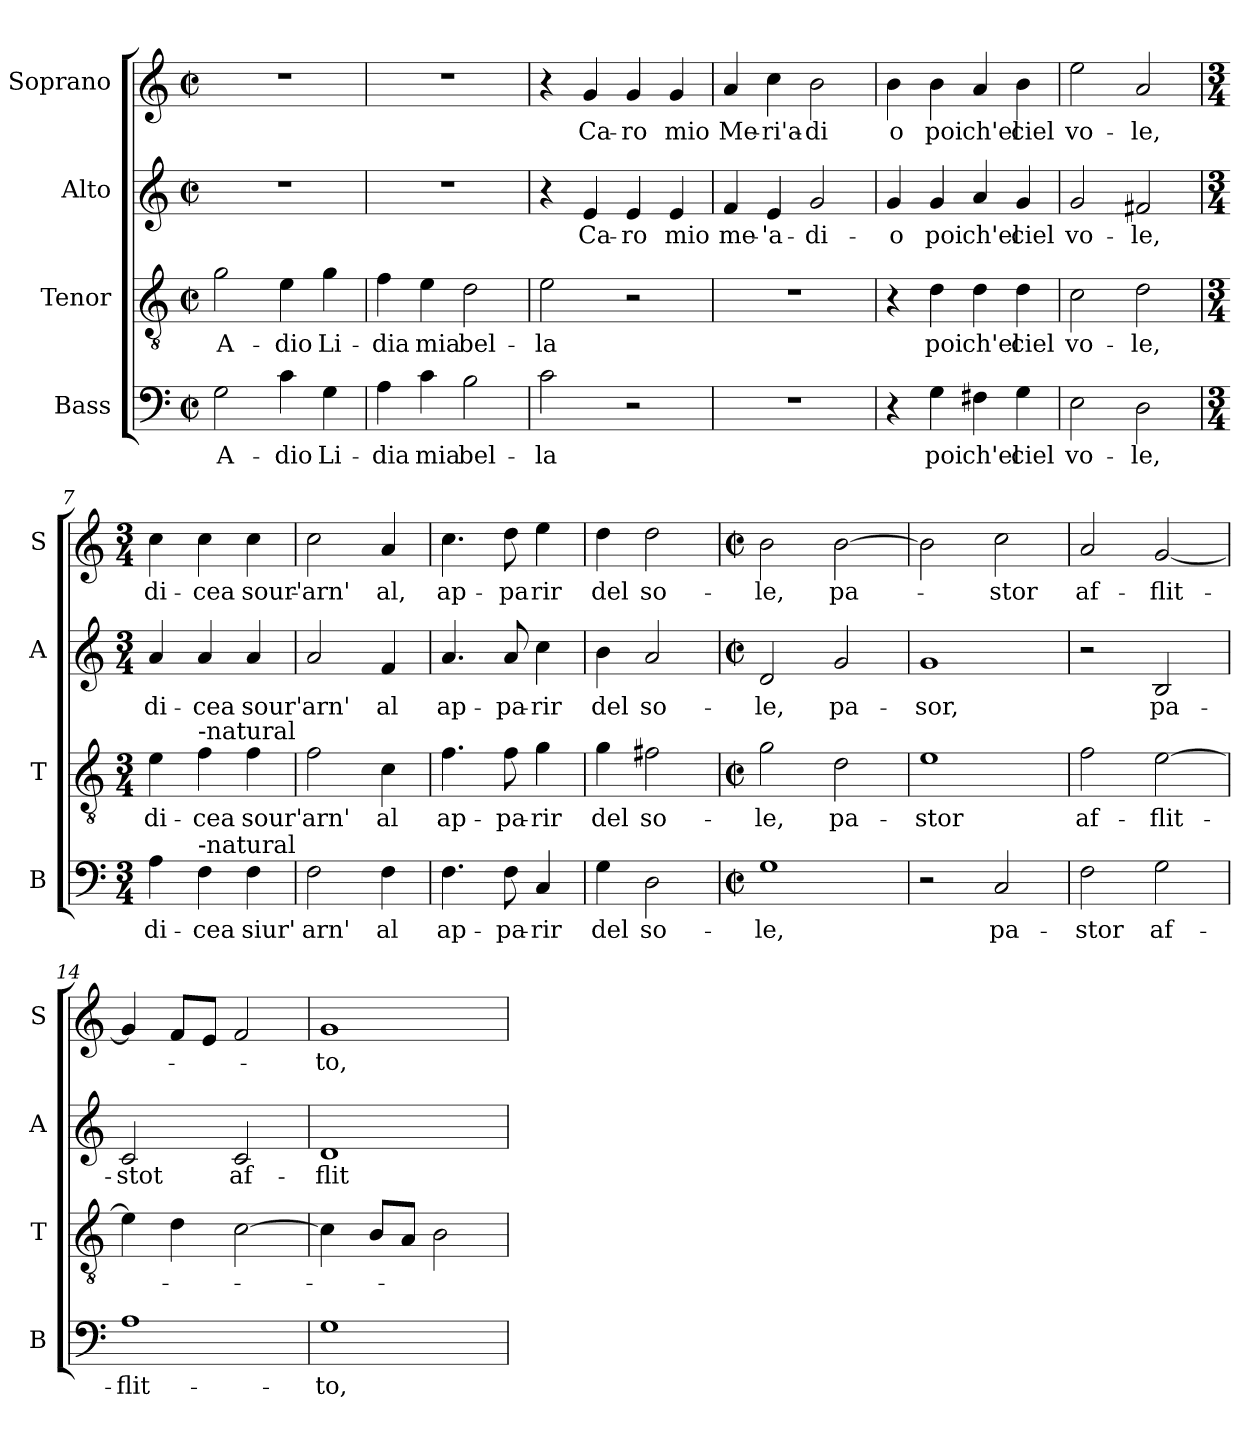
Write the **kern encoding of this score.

**kern	**text	**kern	**text	**kern	**text	**kern	**text
*part4	*part4	*part3	*part3	*part2	*part2	*part1	*part1
*staff4	*staff4	*staff3	*staff3	*staff2	*staff2	*staff1	*staff1
*I"Bass	*	*I"Tenor	*	*I"Alto	*	*I"Soprano	*
*I'B	*	*I'T	*	*I'A	*	*I'S	*
*clefF4	*	*clefGv2	*	*clefG2	*	*clefG2	*
*k[]	*	*k[]	*	*k[]	*	*k[]	*
*C:	*	*C:	*	*C:	*	*C:	*
*M2/2	*	*M2/2	*	*M2/2	*	*M2/2	*
*met(c|)	*	*met(c|)	*	*met(c|)	*	*met(c|)	*
=1	=1	=1	=1	=1	=1	=1	=1
!	!LO:LY:b	!	!LO:LY:b	!	!	!	!
2G\	A-	2g\	A-	1r	.	1r	.
!	!LO:LY:b	!	!LO:LY:b	!	!	!	!
4c\	-dio	4e\	-dio	.	.	.	.
!	!LO:LY:b	!	!LO:LY:b	!	!	!	!
4G\	Li-	4g\	Li-	.	.	.	.
=2	=2	=2	=2	=2	=2	=2	=2
!	!LO:LY:b	!	!LO:LY:b	!	!	!	!
4A\	-dia	4f\	-dia	1r	.	1r	.
!	!LO:LY:b	!	!LO:LY:b	!	!	!	!
4c\	mia	4e\	mia	.	.	.	.
!	!LO:LY:b	!	!LO:LY:b	!	!	!	!
2B\	bel-	2d\	bel-	.	.	.	.
=3	=3	=3	=3	=3	=3	=3	=3
!	!LO:LY:b	!	!LO:LY:b	!	!	!	!
2c\	-la	2e\	-la	4r	.	4r	.
!	!	!	!	!	!LO:LY:b	!	!LO:LY:b
.	.	.	.	4e/	Ca-	4g/	Ca-
!	!	!	!	!	!LO:LY:b	!	!LO:LY:b
2r	.	2r	.	4e/	-ro	4g/	-ro
!	!	!	!	!	!LO:LY:b	!	!LO:LY:b
.	.	.	.	4e/	mio	4g/	mio
=4	=4	=4	=4	=4	=4	=4	=4
!	!	!	!	!	!LO:LY:b	!	!LO:LY:b
1r	.	1r	.	4f/	me-	4a/	Me-
!	!	!	!	!	!LO:LY:b	!	!LO:LY:b
.	.	.	.	4e/	-'a-	4cc\	-ri'a-
!	!	!	!	!	!LO:LY:b	!	!LO:LY:b
.	.	.	.	2g/	-di-	2b\	-di
=5	=5	=5	=5	=5	=5	=5	=5
!	!	!	!	!	!LO:LY:b	!	!LO:LY:b
4r	.	4r	.	4g/	-o	4b\	o
!	!LO:LY:b	!	!LO:LY:b	!	!LO:LY:b	!	!LO:LY:b
4G\	poi	4d\	poi	4g/	poi	4b\	poi
!	!LO:LY:b	!	!LO:LY:b	!	!LO:LY:b	!	!LO:LY:b
4F#X\	ch'el	4d\	ch'el	4a/	ch'el	4a/	ch'el
!	!LO:LY:b	!	!LO:LY:b	!	!LO:LY:b	!	!LO:LY:b
4G\	ciel	4d\	ciel	4g/	ciel	4b\	ciel
!!LO:LB:g=z
=6	=6	=6	=6	=6	=6	=6	=6
!	!LO:LY:b	!	!LO:LY:b	!	!LO:LY:b	!	!LO:LY:b
2E\	vo-	2c\	vo-	2g/	vo-	2ee\	vo-
!	!LO:LY:b	!	!LO:LY:b	!	!LO:LY:b	!	!LO:LY:b
2D\	-le,	2d\	-le,	2f#X/	-le,	2a/	-le,
=7	=7	=7	=7	=7	=7	=7	=7
*M3/4	*	*M3/4	*	*M3/4	*	*M3/4	*
!	!LO:LY:b	!	!LO:LY:b	!	!LO:LY:b	!	!LO:LY:b
4A\	di-	4e\	di-	4a/	di-	4cc\	di-
!	!	!LO:TX:a:t=-natural	!	!	!	!	!
!LO:TX:a:t=-natural	!	!	!	!	!	!	!
!	!LO:LY:b	!	!LO:LY:b	!	!LO:LY:b	!	!LO:LY:b
4F\	-cea	4f\	-cea	4a/	-cea	4cc\	-cea
!	!LO:LY:b	!	!LO:LY:b	!	!LO:LY:b	!	!LO:LY:b
4F\	siur'	4f\	sour'	4a/	sour'	4cc\	sour'-
=8	=8	=8	=8	=8	=8	=8	=8
!	!LO:LY:b	!	!LO:LY:b	!	!LO:LY:b	!	!LO:LY:b
2F\	arn'	2f\	arn'	2a/	arn'	2cc\	-arn'
!	!LO:LY:b	!	!LO:LY:b	!	!LO:LY:b	!	!LO:LY:b
4F\	al	4c\	al	4f/	al	4a/	al,
=9	=9	=9	=9	=9	=9	=9	=9
!	!LO:LY:b	!	!LO:LY:b	!	!LO:LY:b	!	!LO:LY:b
4.F\	ap-	4.f\	ap-	4.a/	ap-	4.cc\	ap-
!	!LO:LY:b	!	!LO:LY:b	!	!LO:LY:b	!	!LO:LY:b
8F\	-pa-	8f\	-pa-	8a/	-pa-	8dd\	-pa
!	!LO:LY:b	!	!LO:LY:b	!	!LO:LY:b	!	!LO:LY:b
4C/	-rir	4g\	-rir	4cc\	-rir	4ee\	rir
=10	=10	=10	=10	=10	=10	=10	=10
!	!LO:LY:b	!	!LO:LY:b	!	!LO:LY:b	!	!LO:LY:b
4G\	del	4g\	del	4b\	del	4dd\	del
!	!LO:LY:b	!	!LO:LY:b	!	!LO:LY:b	!	!LO:LY:b
2D\	so-	2f#X\	so-	2a/	so-	2dd\	so-
=11	=11	=11	=11	=11	=11	=11	=11
*M2/2	*	*M2/2	*	*M2/2	*	*M2/2	*
*met(c|)	*	*met(c|)	*	*met(c|)	*	*met(c|)	*
!	!LO:LY:b	!	!LO:LY:b	!	!LO:LY:b	!	!LO:LY:b
1G	-le,	2g\	-le,	2d/	-le,	2b\	-le,
!	!	!	!LO:LY:b	!	!LO:LY:b	!	!LO:LY:b
.	.	2d\	pa-	2g/	pa-	[2b\	pa-
!!LO:LB:g=z
=12	=12	=12	=12	=12	=12	=12	=12
!	!	!	!LO:LY:b	!	!LO:LY:b	!	!
2r	.	1e	-stor	1g	-sor,	2b\]	.
!	!LO:LY:b	!	!	!	!	!	!LO:LY:b
2C/	pa-	.	.	.	.	2cc\	-stor
=13	=13	=13	=13	=13	=13	=13	=13
!	!LO:LY:b	!	!LO:LY:b	!	!	!	!LO:LY:b
2F\	-stor	2f\	af-	2r	.	2a/	af-
!	!LO:LY:b	!	!LO:LY:b	!	!LO:LY:b	!	!LO:LY:b
2G\	af-	[2e\	-flit-	2B/	pa-	[2g/	-flit-
=14	=14	=14	=14	=14	=14	=14	=14
!	!LO:LY:b	!	!	!	!LO:LY:b	!	!
1A	-flit-	4e\]	.	2c/	-stot	4g/]	.
.	.	4d\	.	.	.	8f/L	.
.	.	.	.	.	.	8e/J	.
!	!	!	!	!	!LO:LY:b	!	!
.	.	[2c\	.	2c/	af-	2f/	.
=15	=15	=15	=15	=15	=15	=15	=15
!	!LO:LY:b	!	!	!	!LO:LY:b	!	!LO:LY:b
1G	-to,	4c\]	.	1d	-flit-	1g	-to,
.	.	8B/L	.	.	.	.	.
.	.	8A/J	.	.	.	.	.
.	.	2B\	.	.	.	.	.
=	=	=	=	=	=	=	=
*-	*-	*-	*-	*-	*-	*-	*-
